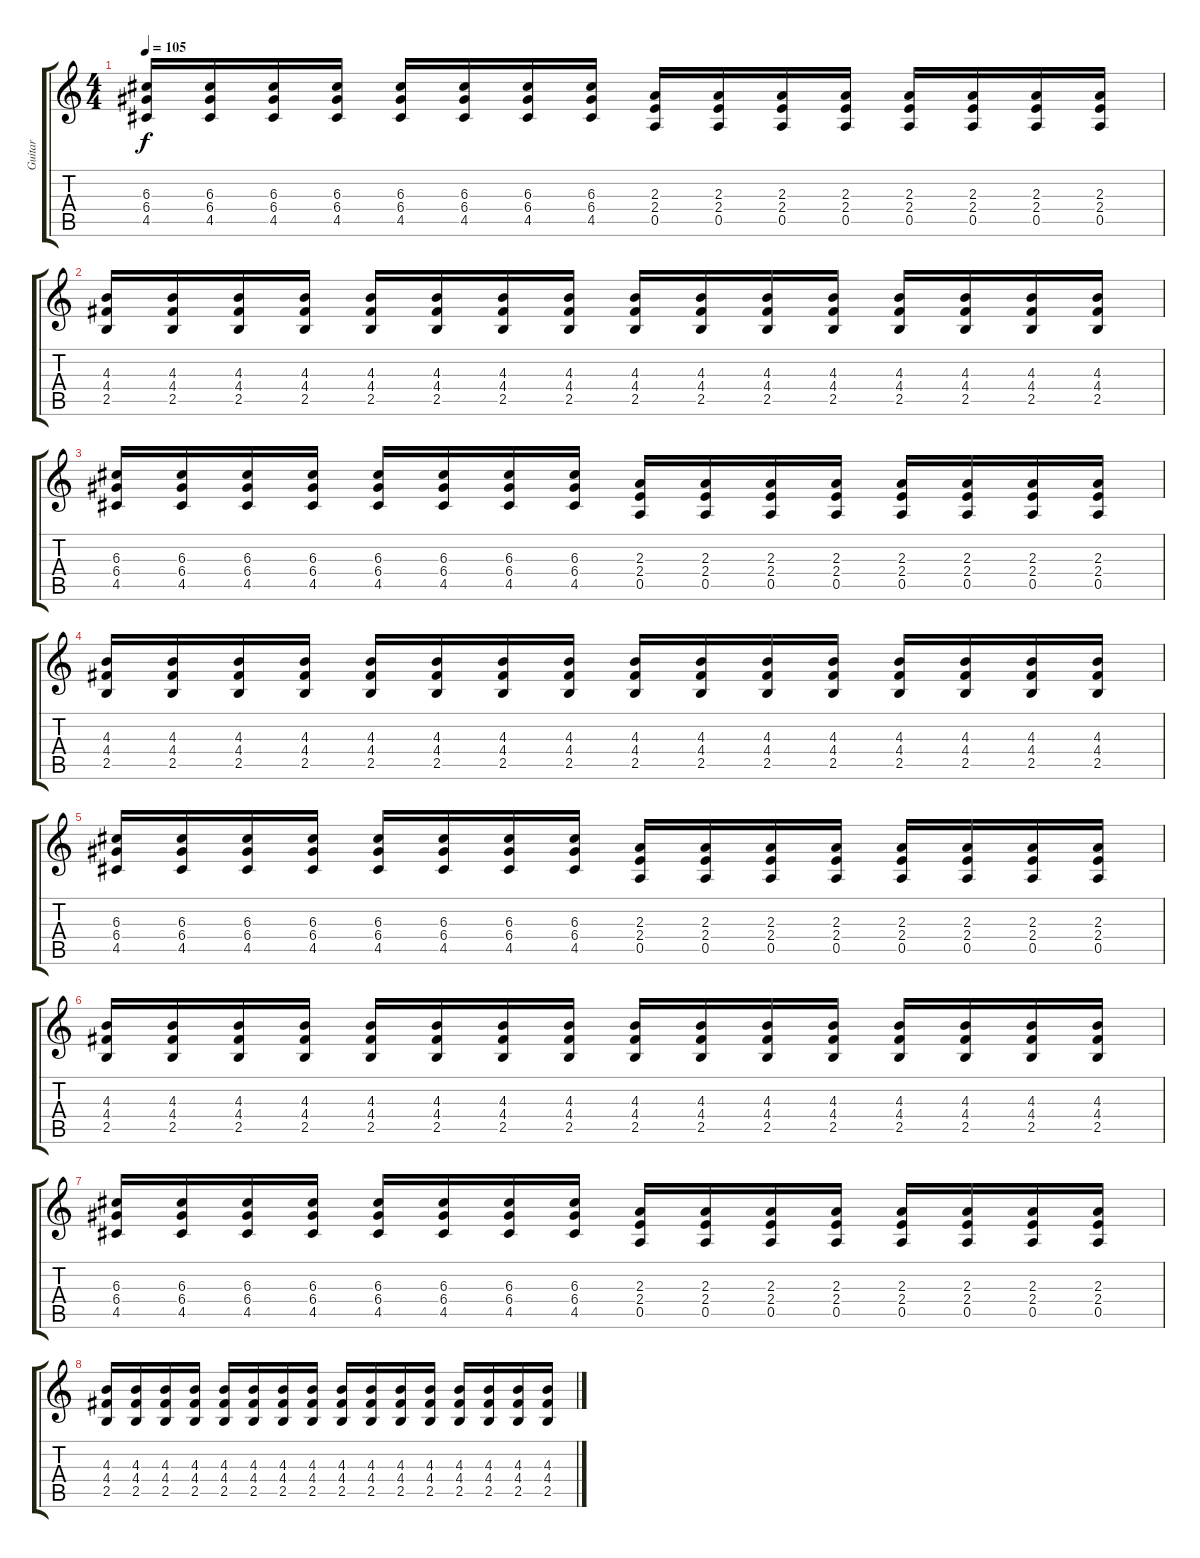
\track ("Guitar" "Guitar") {instrument distortionguitar}
\staff {score tabs}
\tuning (E4 B3 G3 D3 A2 E2) {hide}
\ts (4 4)
\tempo 105
\clef g2
\ks c
(6.3 6.4 4.5).16{dy f} (6.3 6.4 4.5).16 (6.3 6.4 4.5).16 (6.3 6.4 4.5).16 (6.3 6.4 4.5).16 (6.3 6.4 4.5).16 (6.3 6.4 4.5).16 (6.3 6.4 4.5).16 (2.3 2.4 0.5).16 (2.3 2.4 0.5).16 (2.3 2.4 0.5).16 (2.3 2.4 0.5).16 (2.3 2.4 0.5).16 (2.3 2.4 0.5).16 (2.3 2.4 0.5).16 (2.3 2.4 0.5).16 |
(4.3 4.4 2.5).16 (4.3 4.4 2.5).16 (4.3 4.4 2.5).16 (4.3 4.4 2.5).16 (4.3 4.4 2.5).16 (4.3 4.4 2.5).16 (4.3 4.4 2.5).16 (4.3 4.4 2.5).16 (4.3 4.4 2.5).16 (4.3 4.4 2.5).16 (4.3 4.4 2.5).16 (4.3 4.4 2.5).16 (4.3 4.4 2.5).16 (4.3 4.4 2.5).16 (4.3 4.4 2.5).16 (4.3 4.4 2.5).16 |
(6.3 6.4 4.5).16 (6.3 6.4 4.5).16 (6.3 6.4 4.5).16 (6.3 6.4 4.5).16 (6.3 6.4 4.5).16 (6.3 6.4 4.5).16 (6.3 6.4 4.5).16 (6.3 6.4 4.5).16 (2.3 2.4 0.5).16 (2.3 2.4 0.5).16 (2.3 2.4 0.5).16 (2.3 2.4 0.5).16 (2.3 2.4 0.5).16 (2.3 2.4 0.5).16 (2.3 2.4 0.5).16 (2.3 2.4 0.5).16 |
(4.3 4.4 2.5).16 (4.3 4.4 2.5).16 (4.3 4.4 2.5).16 (4.3 4.4 2.5).16 (4.3 4.4 2.5).16 (4.3 4.4 2.5).16 (4.3 4.4 2.5).16 (4.3 4.4 2.5).16 (4.3 4.4 2.5).16 (4.3 4.4 2.5).16 (4.3 4.4 2.5).16 (4.3 4.4 2.5).16 (4.3 4.4 2.5).16 (4.3 4.4 2.5).16 (4.3 4.4 2.5).16 (4.3 4.4 2.5).16 |
(6.3 6.4 4.5).16 (6.3 6.4 4.5).16 (6.3 6.4 4.5).16 (6.3 6.4 4.5).16 (6.3 6.4 4.5).16 (6.3 6.4 4.5).16 (6.3 6.4 4.5).16 (6.3 6.4 4.5).16 (2.3 2.4 0.5).16 (2.3 2.4 0.5).16 (2.3 2.4 0.5).16 (2.3 2.4 0.5).16 (2.3 2.4 0.5).16 (2.3 2.4 0.5).16 (2.3 2.4 0.5).16 (2.3 2.4 0.5).16 |
(4.3 4.4 2.5).16 (4.3 4.4 2.5).16 (4.3 4.4 2.5).16 (4.3 4.4 2.5).16 (4.3 4.4 2.5).16 (4.3 4.4 2.5).16 (4.3 4.4 2.5).16 (4.3 4.4 2.5).16 (4.3 4.4 2.5).16 (4.3 4.4 2.5).16 (4.3 4.4 2.5).16 (4.3 4.4 2.5).16 (4.3 4.4 2.5).16 (4.3 4.4 2.5).16 (4.3 4.4 2.5).16 (4.3 4.4 2.5).16 |
(6.3 6.4 4.5).16 (6.3 6.4 4.5).16 (6.3 6.4 4.5).16 (6.3 6.4 4.5).16 (6.3 6.4 4.5).16 (6.3 6.4 4.5).16 (6.3 6.4 4.5).16 (6.3 6.4 4.5).16 (2.3 2.4 0.5).16 (2.3 2.4 0.5).16 (2.3 2.4 0.5).16 (2.3 2.4 0.5).16 (2.3 2.4 0.5).16 (2.3 2.4 0.5).16 (2.3 2.4 0.5).16 (2.3 2.4 0.5).16 |
(4.3 4.4 2.5).16 (4.3 4.4 2.5).16 (4.3 4.4 2.5).16 (4.3 4.4 2.5).16 (4.3 4.4 2.5).16 (4.3 4.4 2.5).16 (4.3 4.4 2.5).16 (4.3 4.4 2.5).16 (4.3 4.4 2.5).16 (4.3 4.4 2.5).16 (4.3 4.4 2.5).16 (4.3 4.4 2.5).16 (4.3 4.4 2.5).16 (4.3 4.4 2.5).16 (4.3 4.4 2.5).16 (4.3 4.4 2.5).16
